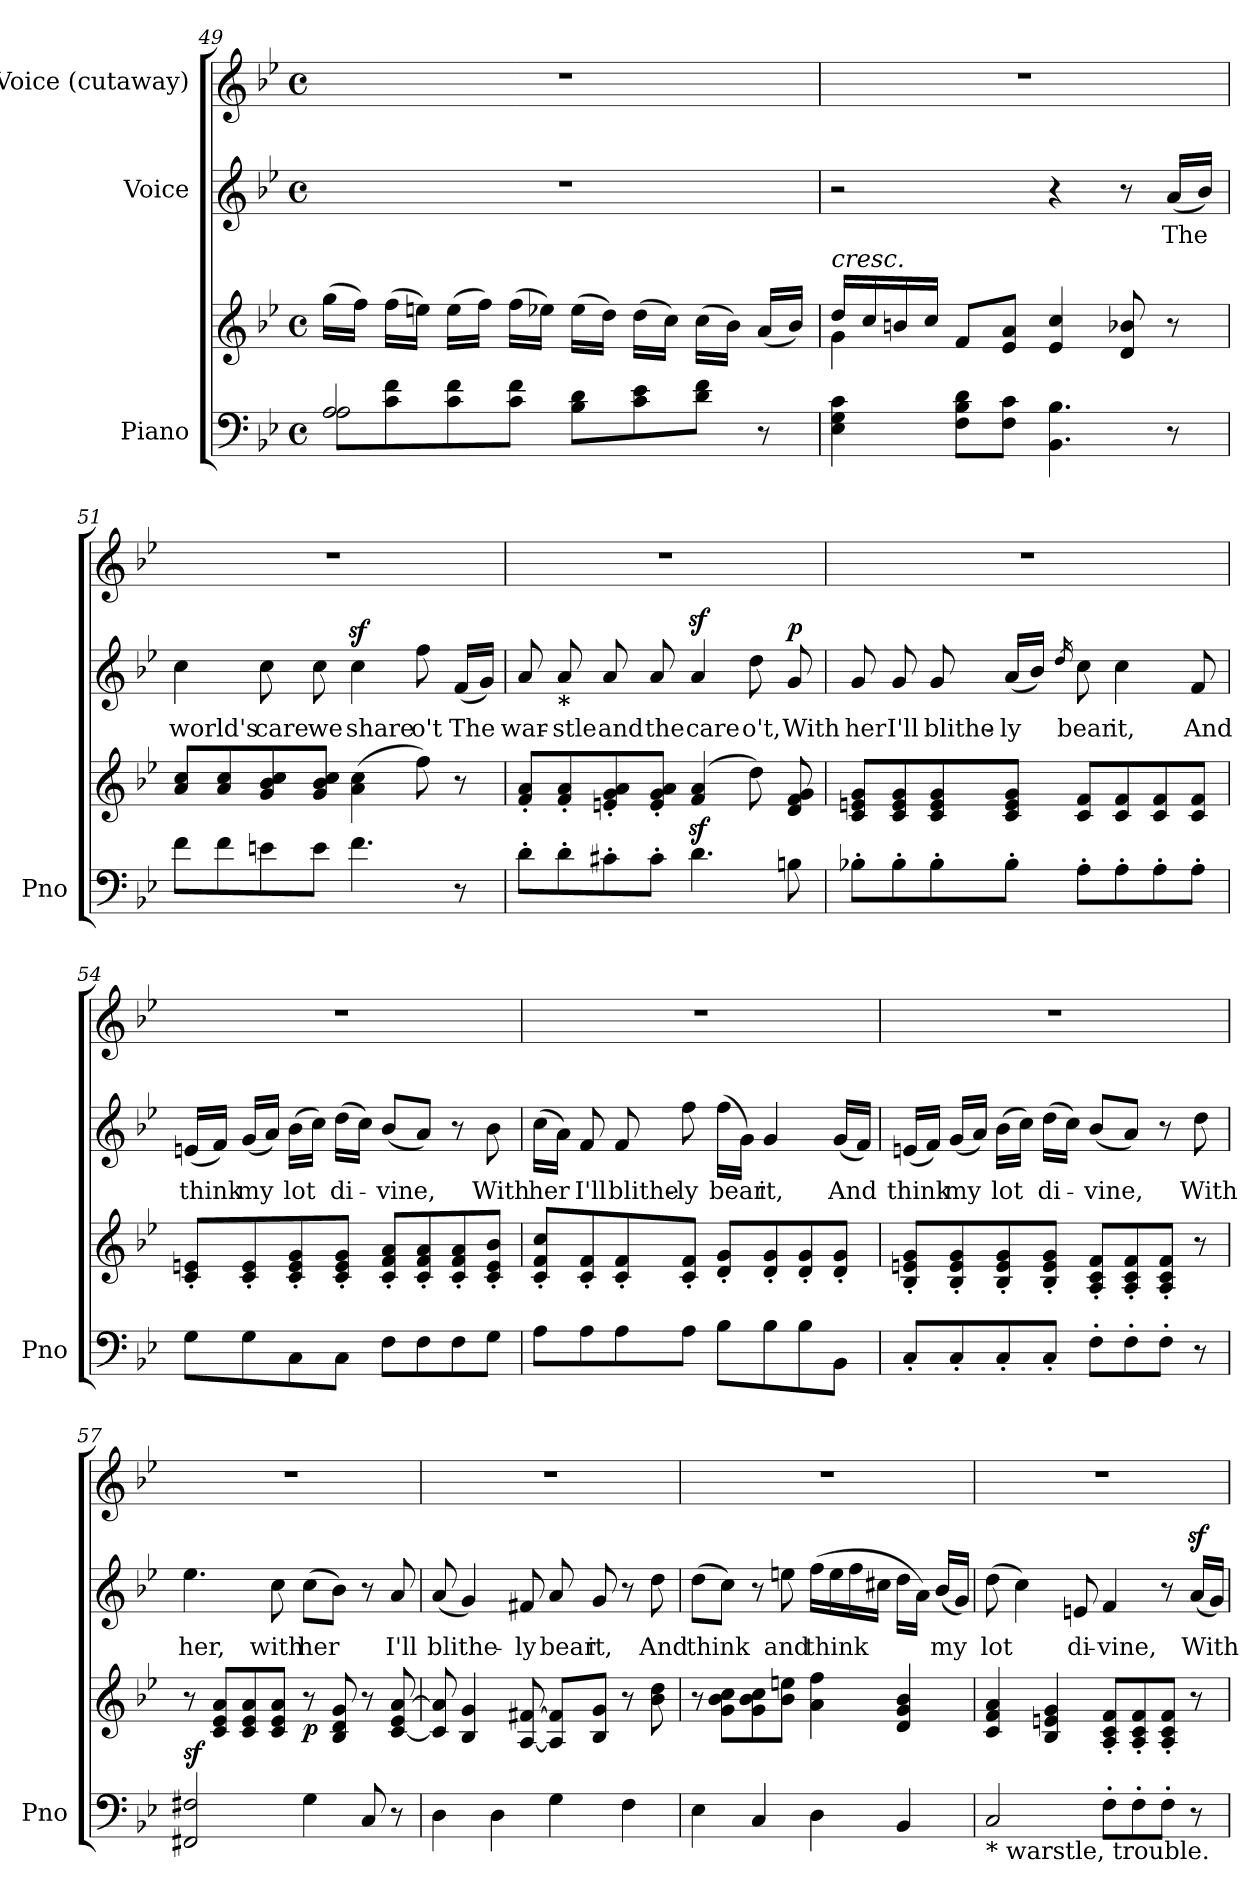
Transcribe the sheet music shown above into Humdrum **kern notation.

**kern	**kern	**dynam	**kern	**text	**dynam	**kern
*part3	*part3	*part3	*part2	*part2	*part2	*part1
*staff4	*staff3	*staff3/4	*staff2	*staff2	*staff2	*staff1
*I"Piano	*	*	*I"Voice	*	*	*I"Voice (cutaway)
*I'Pno	*	*	*	*	*	*
!!LO:LB:g=z
*clefF4	*clefG2	*	*clefG2	*	*	*clefG2
*k[b-e-]	*k[b-e-]	*	*k[b-e-]	*	*	*k[b-e-]
*M4/4	*M4/4	*	*M4/4	*	*	*M4/4
*met(c)	*met(c)	*	*met(c)	*	*	*met(c)
=49	=49	=49	=49	=49	=49	=49
*^	*	*	*	*	*	*
!	!LO:N:head=open	!	!	!	!	!	!
2A/	8A\L	(16gg\LL	.	1r	.	.	1r
!	!	!	!LO:DY:a	!	!	!	!
.	.	16ff\JJ)	other-dynamics	.	.	.	.
.	8c\ 8f\	(16ff\LL	.	.	.	.	.
.	.	16een\JJ)	.	.	.	.	.
.	8c\ 8f\	(16ee\LL	.	.	.	.	.
.	.	16ff\JJ)	.	.	.	.	.
.	8c\ 8f\J	(16ff\LL	.	.	.	.	.
.	.	16ee-X\JJ)	.	.	.	.	.
2ryy	8B-\ 8d\L	(16ee-\LL	.	.	.	.	.
.	.	16dd\JJ)	.	.	.	.	.
.	8c\ 8e-\	(16dd\LL	.	.	.	.	.
.	.	16cc\JJ)	.	.	.	.	.
.	8d\ 8f\J	(16cc\LL	.	.	.	.	.
.	.	16b-\JJ)	.	.	.	.	.
.	8r	(16a/LL	.	.	.	.	.
.	.	16b-/JJ)	.	.	.	.	.
*v	*v	*	*	*	*	*	*
=50	=50	=50	=50	=50	=50	=50
*	*^	*	*	*	*	*
!	!LO:TX:a:i:t=cresc.	!	!	!	!	!	!
4E-\ 4G\ 4c\	16dd/LL	4g\	.	2r	.	.	1r
.	16cc/	.	.	.	.	.	.
.	16bn/	.	.	.	.	.	.
.	16cc/JJ	.	.	.	.	.	.
8F\ 8B-\ 8d\L	8f/L	2.ryy	.	.	.	.	.
8F\ 8c\J	8e-/ 8a/J	.	.	.	.	.	.
4.BB-\ 4.B-\	4e-/ 4cc/	.	.	4r	.	.	.
.	8d/ 8b-X/	.	.	8r	.	.	.
!	!	!	!	!	!LO:LY:b	!	!
8r	8r	.	.	(16a/LL	The	.	.
.	.	.	.	16b-/JJ)	.	.	.
*	*v	*v	*	*	*	*	*
!!LO:PB:g=z
=51	=51	=51	=51	=51	=51	=51
!	!	!	!	!LO:LY:b	!	!
8f\L	8a/ 8cc/L	.	4cc\	world's	.	1r
8f\	8a/ 8cc/	.	.	.	.	.
!	!	!	!	!LO:LY:b	!	!
8en\	8g/ 8b-/ 8cc/	.	8cc\	care	.	.
!	!	!	!	!LO:LY:b	!	!
8e\J	8g/ 8b-/ 8cc/J	.	8cc\	we	.	.
!	!	!	!	!LO:LY:b	!	!
4.f\	(4a\ 4cc\	.	4ccz>\	share	.	.
!	!	!	!	!LO:LY:b	!	!
.	8ff\)	.	8ff\	o't	.	.
!	!	!	!	!LO:LY:b	!	!
8r	8r	.	(16f/LL	The	.	.
.	.	.	16g/JJ)	.	.	.
!!LO:PB:g=z
=52	=52	=52	=52	=52	=52	=52
!	!	!	!	!LO:LY:b	!	!
8d'\L	8f/' 8a/'L	.	8a/	war-	.	1r
!	!	!	!LO:TX:b:B:t=*	!	!	!
!	!	!	!	!LO:LY:b	!	!
8d'\	8f/' 8a/'	.	8a/	-stle	.	.
!	!	!	!	!LO:LY:b	!	!
8c#X'\	8en/' 8g/' 8a/'	.	8a/	and	.	.
!	!	!	!	!LO:LY:b	!	!
8c#'\J	8e/' 8g/' 8a/'J	.	8a/	the	.	.
!	!	!	!	!LO:LY:b	!	!
4.d\	(4f/z< 4a/z<	.	4az>/	care	.	.
!	!	!	!	!LO:LY:b	!	!
.	8dd\)	.	8dd\	o't,	.	.
!	!	!	!	!LO:LY:b	!LO:DY:a	!
8Bn\	8d/ 8f/ 8g/	.	8g/	With	p	.
=53	=53	=53	=53	=53	=53	=53
!	!	!	!	!LO:LY:b	!	!
8B-X'\L	8c/ 8en/ 8g/L	.	8g/	her	.	1r
!	!	!	!	!LO:LY:b	!	!
8B-'\	8c/ 8e/ 8g/	.	8g/	I'll	.	.
!	!	!	!	!LO:LY:b	!	!
8B-'\	8c/ 8e/ 8g/	.	8g/	blithe-	.	.
!	!	!	!	!LO:LY:b	!	!
8B-'\J	8c/ 8e/ 8g/J	.	(16a/LL	-ly	.	.
.	.	.	16b-/JJ)	.	.	.
.	.	.	16qdd/	.	.	.
!	!	!	!	!LO:LY:b	!	!
8A'\L	8c/ 8f/L	.	8cc\	bear	.	.
!	!	!	!	!LO:LY:b	!	!
8A'\	8c/ 8f/	.	4cc\	it,	.	.
8A'\	8c/ 8f/	.	.	.	.	.
!	!	!	!	!LO:LY:b	!	!
8A'\J	8c/ 8f/J	.	8f/	And	.	.
=54	=54	=54	=54	=54	=54	=54
!	!	!	!	!LO:LY:b	!	!
8G\L	8c/' 8en/'L	.	(16en/LL	think	.	1r
.	.	.	16f/JJ)	.	.	.
!	!	!	!	!LO:LY:b	!	!
8G\	8c/' 8e/'	.	(16g/LL	my	.	.
.	.	.	16a/JJ)	.	.	.
!	!	!	!	!LO:LY:b	!	!
8C\	8c/' 8e/' 8g/'	.	(16b-\LL	lot	.	.
.	.	.	16cc\JJ)	.	.	.
!	!	!	!	!LO:LY:b	!	!
8C\J	8c/' 8e/' 8g/'J	.	(16dd\LL	di-	.	.
.	.	.	16cc\JJ)	.	.	.
!	!	!	!	!LO:LY:b	!	!
8F\L	8c/' 8f/' 8a/'L	.	(8b-/L	-vine,	.	.
8F\	8c/' 8f/' 8a/'	.	8a/J)	.	.	.
8F\	8c/' 8f/' 8a/'	.	8r	.	.	.
!	!	!	!	!LO:LY:b	!	!
8G\J	8c/' 8e/' 8b-/'J	.	8b-\	With	.	.
!!LO:LB:g=z
=55	=55	=55	=55	=55	=55	=55
!	!	!	!	!LO:LY:b	!	!
8A\L	8c/' 8f/' 8cc/'L	.	(16cc\LL	her	.	1r
.	.	.	16a\JJ)	.	.	.
!	!	!	!	!LO:LY:b	!	!
8A\	8c/' 8f/'	.	8f/	I'll	.	.
!	!	!	!	!LO:LY:b	!	!
8A\	8c/' 8f/'	.	8f/	blithe-	.	.
!	!	!	!	!LO:LY:b	!	!
8A\J	8c/' 8f/'J	.	8ff\	-ly	.	.
!	!	!	!	!LO:LY:b	!	!
8B-\L	8d/' 8g/'L	.	(16ff\LL	bear	.	.
.	.	.	16g\JJ)	.	.	.
!	!	!	!	!LO:LY:b	!	!
8B-\	8d/' 8g/'	.	4g/	it,	.	.
8B-\	8d/' 8g/'	.	.	.	.	.
!	!	!	!	!LO:LY:b	!	!
8BB-\J	8d/' 8g/'J	.	(16g/LL	And	.	.
.	.	.	16f/JJ)	.	.	.
=56	=56	=56	=56	=56	=56	=56
!	!	!	!	!LO:LY:b	!	!
8C'/L	8B-/' 8en/' 8g/'L	.	(16en/LL	think	.	1r
.	.	.	16f/JJ)	.	.	.
!	!	!	!	!LO:LY:b	!	!
8C'/	8B-/' 8e/' 8g/'	.	(16g/LL	my	.	.
.	.	.	16a/JJ)	.	.	.
!	!	!	!	!LO:LY:b	!	!
8C'/	8B-/' 8e/' 8g/'	.	(16b-\LL	lot	.	.
.	.	.	16cc\JJ)	.	.	.
!	!	!	!	!LO:LY:b	!	!
8C'/J	8B-/' 8e/' 8g/'J	.	(16dd\LL	di-	.	.
.	.	.	16cc\JJ)	.	.	.
!	!	!	!	!LO:LY:b	!	!
8F'\L	8A/' 8c/' 8f/'L	.	(8b-/L	-vine,	.	.
8F'\	8A/' 8c/' 8f/'	.	8a/J)	.	.	.
8F'\J	8A/' 8c/' 8f/'J	.	8r	.	.	.
!	!	!	!	!LO:LY:b	!	!
8r	8r	.	8dd\	With	.	.
!!LO:LB:g=z
=57	=57	=57	=57	=57	=57	=57
!	!	!LO:DY:b	!	!LO:LY:b	!	!
2FF#X/ 2F#X/	8r	sf	4.ee-\	her,	.	1r
.	8c/ 8e-/ 8a/L	.	.	.	.	.
.	8c/ 8e-/ 8a/	.	.	.	.	.
!	!	!	!	!LO:LY:b	!	!
.	8c/ 8e-/ 8a/J	.	8cc\	with	.	.
!	!	!LO:DY:b	!	!LO:LY:b	!	!
4G\	8r	p	(8cc\L	her	.	.
.	8B-/ 8d/ 8g/	.	8b-\J)	.	.	.
8C/	8r	.	8r	.	.	.
!	!	!	!	!LO:LY:b	!	!
8r	[8c/ 8e-/ [8a/	.	8a/	I'll	.	.
=58	=58	=58	=58	=58	=58	=58
!	!	!	!	!LO:LY:b	!	!
4D\	8c/] 8a/]	.	(8a/	blithe-	.	1r
.	4B-/ 4g/	.	4g/)	.	.	.
4D\	.	.	.	.	.	.
!	!	!	!	!LO:LY:b	!	!
.	[8A/ [8f#X/	.	8f#X/	-ly	.	.
!	!	!	!	!LO:LY:b	!	!
4G\	8A/] 8f#/]L	.	8a/	bear	.	.
!	!	!	!	!LO:LY:b	!	!
.	8B-/ 8g/J	.	8g/	it,	.	.
4F\	8r	.	8r	.	.	.
!	!	!	!	!LO:LY:b	!	!
.	8b-\ 8dd\	.	8dd\	And	.	.
=59	=59	=59	=59	=59	=59	=59
!	!	!	!	!LO:LY:b	!	!
4E-\	8r	.	(8dd\L	think	.	1r
.	8g\ 8b-\ 8cc\L	.	8cc\J)	.	.	.
4C/	8g\ 8b-\ 8cc\	.	8r	.	.	.
!	!	!	!	!LO:LY:b	!	!
.	8b-\ 8een\J	.	8een\	and	.	.
!	!	!	!	!LO:LY:b	!	!
4D\	4a\ 4ff\	.	(16ff\LL	think	.	.
.	.	.	16ee\	.	.	.
.	.	.	16ff\	.	.	.
.	.	.	16cc#X\JJ	.	.	.
4BB-/	4d/ 4g/ 4b-/	.	16dd\LL	.	.	.
.	.	.	16a\JJ)	.	.	.
!	!	!	!	!LO:LY:b	!	!
.	.	.	(16b-/LL	my	.	.
.	.	.	16g/JJ)	.	.	.
!!LO:LB:g=z
=60	=60	=60	=60	=60	=60	=60
!LO:TX:b:t=* warstle, trouble.	!	!	!	!	!	!
!	!	!	!	!LO:LY:b	!	!
2C/	4c/ 4f/ 4a/	.	(8dd\	lot	.	1r
.	.	.	4cc\)	.	.	.
.	4B-/ 4en/ 4g/	.	.	.	.	.
!	!	!	!	!LO:LY:b	!	!
.	.	.	8en/	di-	.	.
!	!	!	!	!LO:LY:b	!	!
8F'\L	8A/' 8c/' 8f/'L	.	4f/	-vine,	.	.
8F'\	8A/' 8c/' 8f/'	.	.	.	.	.
8F'\J	8A/' 8c/' 8f/'J	.	8r	.	.	.
!	!	!	!	!LO:LY:b	!	!
8r	8r	.	(16az>/LL	With	.	.
.	.	.	16g/JJ)	.	.	.
=	=	=	=	=	=	=
*-	*-	*-	*-	*-	*-	*-
